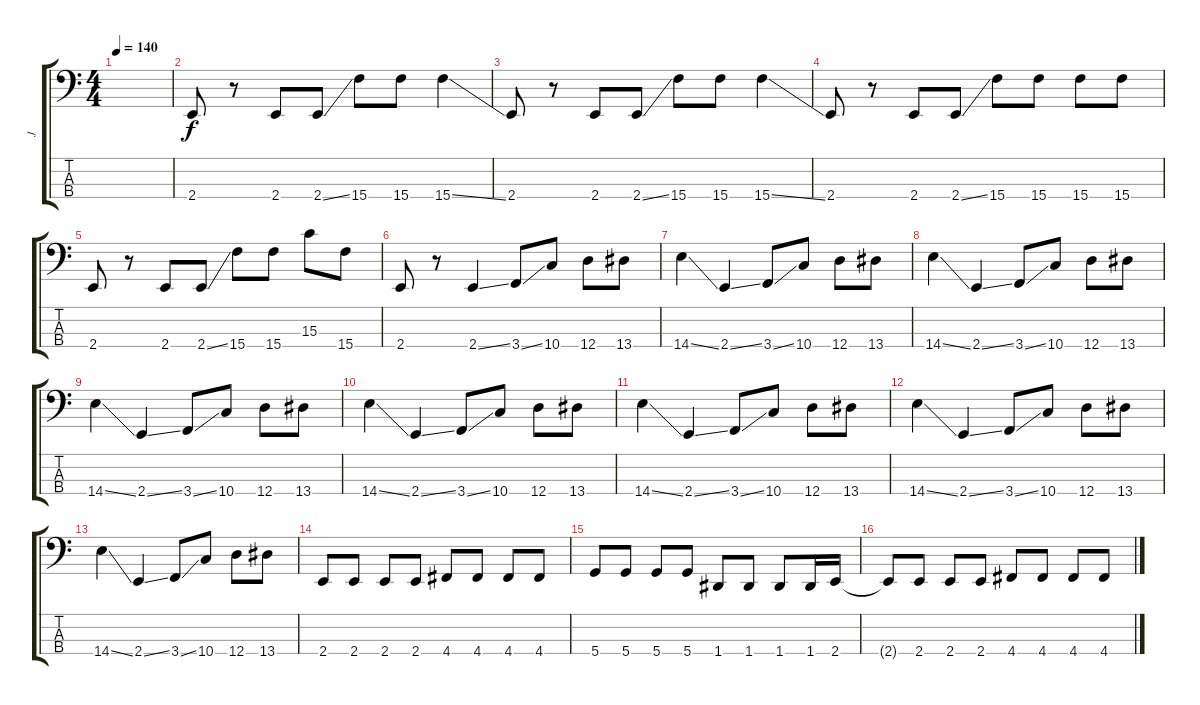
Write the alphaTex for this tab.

\track ("J" "J") {instrument electricbasspick}
\staff {score tabs}
\tuning (G2 D2 A1 D1) {hide}
\ts (4 4)
\tempo 140
\clef f4
\ks c
|
2.4.8 r.8 2.4.8 2.4{ss}.8 15.4.8 15.4.8 15.4{ss}.4 |
2.4.8 r.8 2.4.8 2.4{ss}.8 15.4.8 15.4.8 15.4{ss}.4 |
2.4.8 r.8 2.4.8 2.4{ss}.8 15.4.8 15.4.8 15.4.8 15.4.8 |
2.4.8 r.8 2.4.8 2.4{ss}.8 15.4.8 15.4.8 15.3.8 15.4.8 |
2.4.8 r.8 2.4{ss}.4 3.4{ss}.8 10.4.8 12.4.8 13.4.8 |
14.4{ss}.4 2.4{ss}.4 3.4{ss}.8 10.4.8 12.4.8 13.4.8 |
14.4{ss}.4 2.4{ss}.4 3.4{ss}.8 10.4.8 12.4.8 13.4.8 |
14.4{ss}.4 2.4{ss}.4 3.4{ss}.8 10.4.8 12.4.8 13.4.8 |
14.4{ss}.4 2.4{ss}.4 3.4{ss}.8 10.4.8 12.4.8 13.4.8 |
14.4{ss}.4 2.4{ss}.4 3.4{ss}.8 10.4.8 12.4.8 13.4.8 |
14.4{ss}.4 2.4{ss}.4 3.4{ss}.8 10.4.8 12.4.8 13.4.8 |
14.4{ss}.4 2.4{ss}.4 3.4{ss}.8 10.4.8 12.4.8 13.4.8 |
2.4.8 2.4.8 2.4.8 2.4.8 4.4.8 4.4.8 4.4.8 4.4.8 |
5.4.8 5.4.8 5.4.8 5.4.8 1.4.8 1.4.8 1.4.8 1.4.16 2.4.16 |
2.4{t}.8 2.4.8 2.4.8 2.4.8 4.4.8 4.4.8 4.4.8 4.4.8
